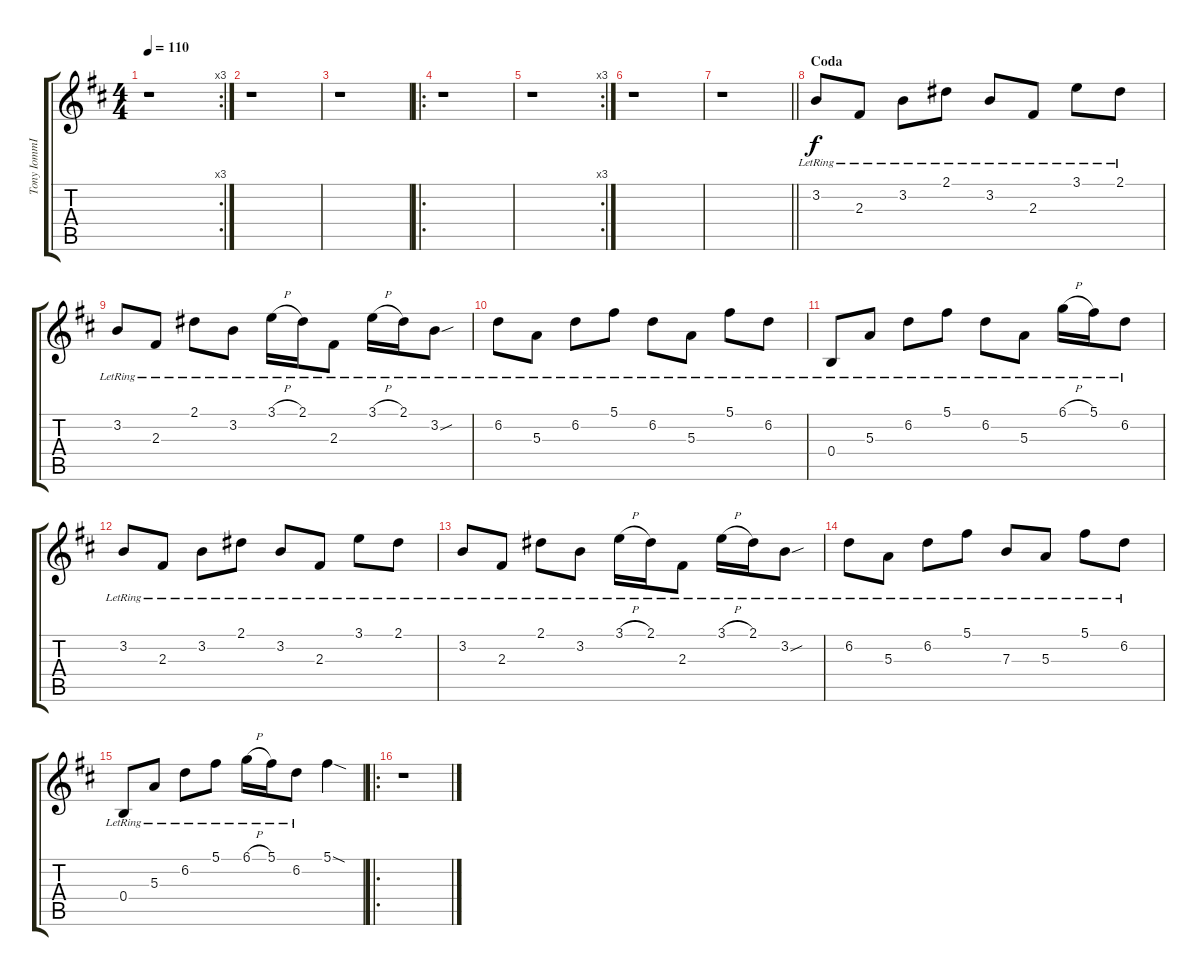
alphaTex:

\track ("Tony IommI Lead" "Tony IommI") {instrument distortionguitar}
\staff {score tabs}
\tuning (Db4 Ab3 E3 B2 Gb2 Db2) {hide}
\rc 3
\ts (4 4)
\tempo 110
\clef g2
\ks d
r.1{dy f} |
r.1 |
r.1 |
\ro
r.1 |
\rc 3
r.1 |
r.1 |
\barLineRight lightlight
r.1 |
\section ("" "Coda")
3.2{lr}.8 2.3{lr}.8 3.2{lr}.8 2.1{lr}.8 3.2{lr}.8 2.3{lr}.8 3.1{lr}.8 2.1{lr}.8 |
3.2{lr}.8 2.3{lr}.8 2.1{lr}.8 3.2{lr}.8 3.1{h lr}.16 2.1{lr}.16 2.3{lr}.8 3.1{h lr}.16 2.1{lr}.16 3.2{sou lr}.8 |
6.2{lr}.8 5.3{lr}.8 6.2{lr}.8 5.1{lr}.8 6.2{lr}.8 5.3{lr}.8 5.1{lr}.8 6.2{lr}.8 |
0.4{lr}.8 5.3{lr}.8 6.2{lr}.8 5.1{lr}.8 6.2{lr}.8 5.3{lr}.8 6.1{h lr}.16 5.1{lr}.16 6.2{lr}.8 |
3.2{lr}.8 2.3{lr}.8 3.2{lr}.8 2.1{lr}.8 3.2{lr}.8 2.3{lr}.8 3.1{lr}.8 2.1{lr}.8 |
3.2{lr}.8 2.3{lr}.8 2.1{lr}.8 3.2{lr}.8 3.1{h lr}.16 2.1{lr}.16 2.3{lr}.8 3.1{h lr}.16 2.1{lr}.16 3.2{sou lr}.8 |
6.2{lr}.8 5.3{lr}.8 6.2{lr}.8 5.1{lr}.8 7.3{lr}.8 5.3{lr}.8 5.1{lr}.8 6.2{lr}.8 |
0.4{lr}.8 5.3{lr}.8 6.2{lr}.8 5.1{lr}.8 6.1{h lr}.16 5.1{lr}.16 6.2{lr}.8 5.1{sod}.4 |
\ro
r.1
